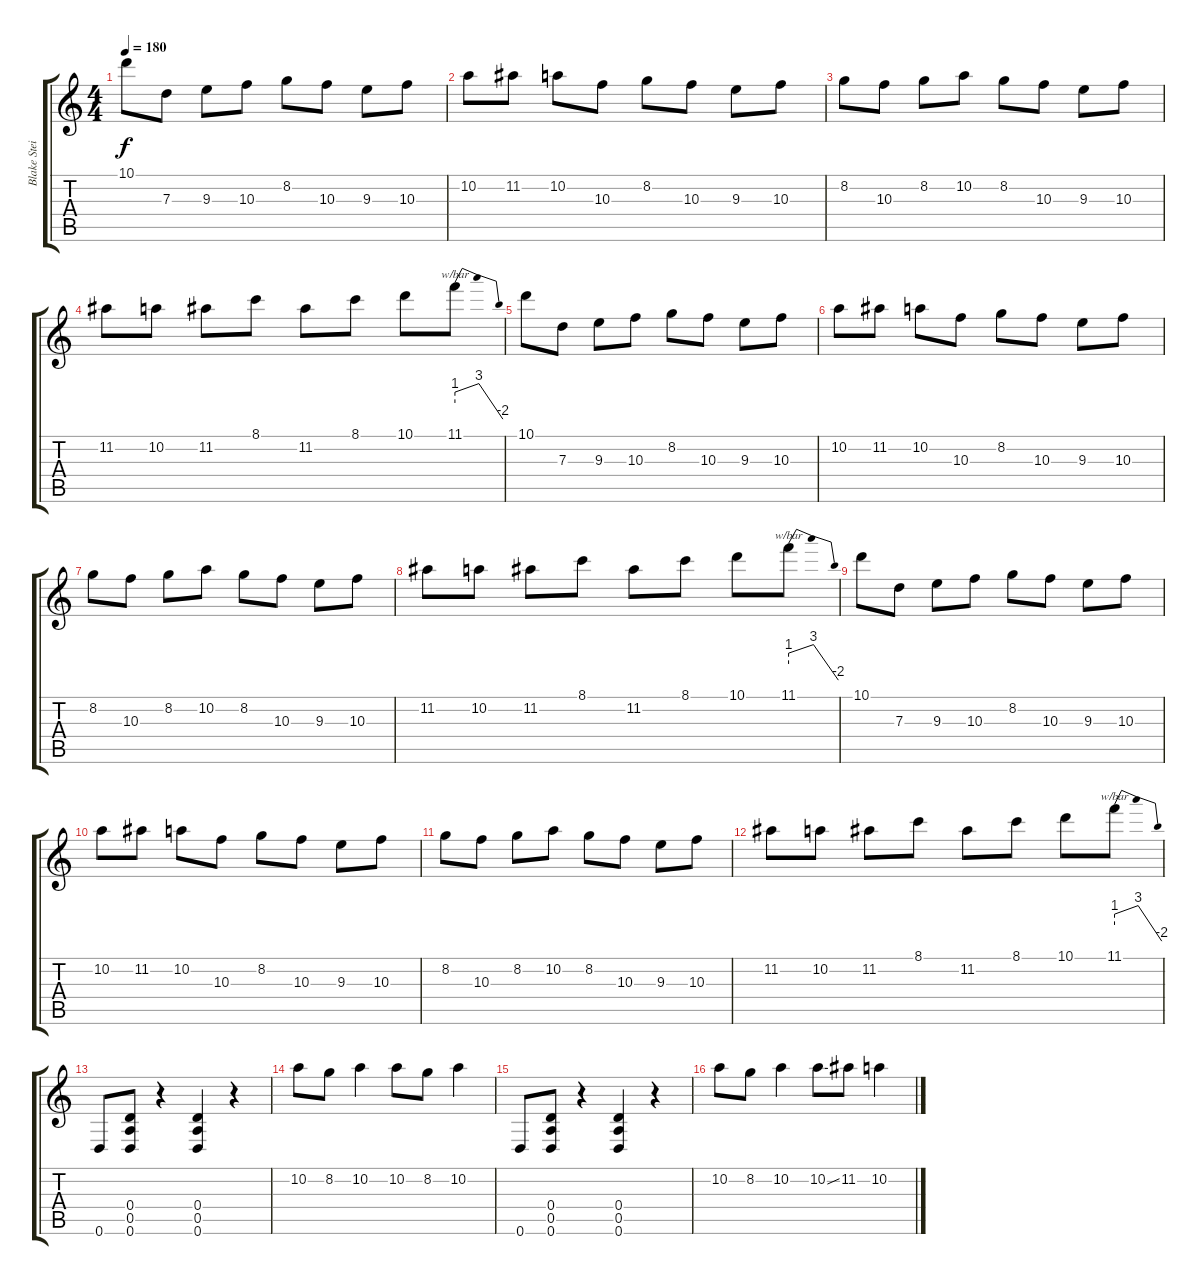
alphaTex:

\track ("Blake Steiner" "Blake Stei") {instrument overdrivenguitar}
\staff {score tabs}
\tuning (E4 B3 G3 D3 A2 D2) {hide}
\ts (4 4)
\tempo 180
\clef g2
\ks c
10.1.8{dy f} 7.3.8 9.3.8 10.3.8 8.2.8 10.3.8 9.3.8 10.3.8 |
10.2.8 11.2.8 10.2.8 10.3.8 8.2.8 10.3.8 9.3.8 10.3.8 |
8.2.8 10.3.8 8.2.8 10.2.8 8.2.8 10.3.8 9.3.8 10.3.8 |
11.2.8 10.2.8 11.2.8 8.1.8 11.2.8 8.1.8 10.1.8 11.1.8{tbe (dip default 0 4 30 12 60 -8)} |
10.1.8 7.3.8 9.3.8 10.3.8 8.2.8 10.3.8 9.3.8 10.3.8 |
10.2.8 11.2.8 10.2.8 10.3.8 8.2.8 10.3.8 9.3.8 10.3.8 |
8.2.8 10.3.8 8.2.8 10.2.8 8.2.8 10.3.8 9.3.8 10.3.8 |
11.2.8 10.2.8 11.2.8 8.1.8 11.2.8 8.1.8 10.1.8 11.1.8{tbe (dip default 0 4 30 12 60 -8)} |
10.1.8 7.3.8 9.3.8 10.3.8 8.2.8 10.3.8 9.3.8 10.3.8 |
10.2.8 11.2.8 10.2.8 10.3.8 8.2.8 10.3.8 9.3.8 10.3.8 |
8.2.8 10.3.8 8.2.8 10.2.8 8.2.8 10.3.8 9.3.8 10.3.8 |
11.2.8 10.2.8 11.2.8 8.1.8 11.2.8 8.1.8 10.1.8 11.1.8{tbe (dip default 0 4 30 12 60 -8)} |
0.6.8 (0.4 0.5 0.6).8 r.4 (0.4 0.5 0.6).4 r.4 |
10.2.8 8.2.8 10.2.4 10.2.8 8.2.8 10.2.4 |
0.6.8 (0.4 0.5 0.6).8 r.4 (0.4 0.5 0.6).4 r.4 |
10.2.8 8.2.8 10.2.4 10.2{ss}.8 11.2.8 10.2.4
